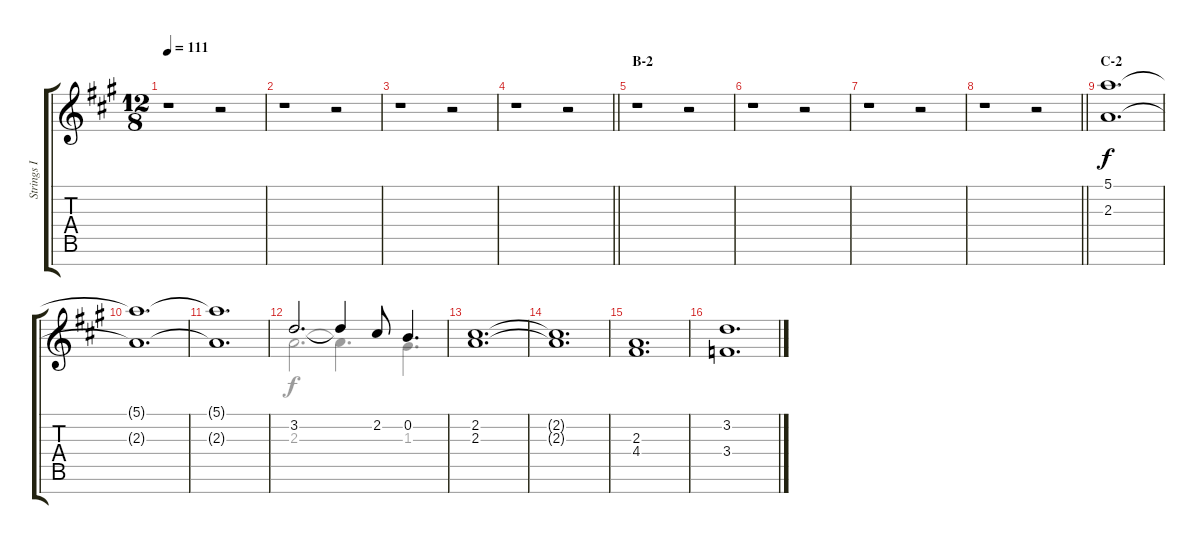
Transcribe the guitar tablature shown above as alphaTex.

\track ("Strings I" "Strings I") {instrument stringensemble1}
\staff {score tabs}
\tuning (E5 B4 G4 D4 A3 E3 B2) {hide}
\voice
\ts (12 8)
\tempo 111
\clef g2
\ks a
r.1{dy f} r.2 |
r.1 r.2 |
r.1 r.2 |
\barLineRight lightlight
r.1 r.2 |
\section ("" "B-2")
r.1 r.2 |
r.1 r.2 |
r.1 r.2 |
\barLineRight lightlight
r.1 r.2 |
\section ("" "C-2")
(5.1 2.3).1{d} |
(5.1{t} 2.3{t}).1{d} |
(5.1{t} 2.3{t}).1{d} |
3.2.2{d} 3.2{t}.4 2.2.8 0.2.4{d} |
(2.2 2.3).1{d} |
(2.2{t} 2.3{t}).1{d} |
(2.3 4.4).1{d} |
(3.2 3.4).1{d}
\voice
\clef g2
\ottava regular
\simile none
\ks a
|
|
|
\barLineRight lightlight
|
|
|
|
\barLineRight lightlight
|
|
|
|
2.3.2{d} 2.3{t}.4{d} 1.3.4{d} |
|
|
|
